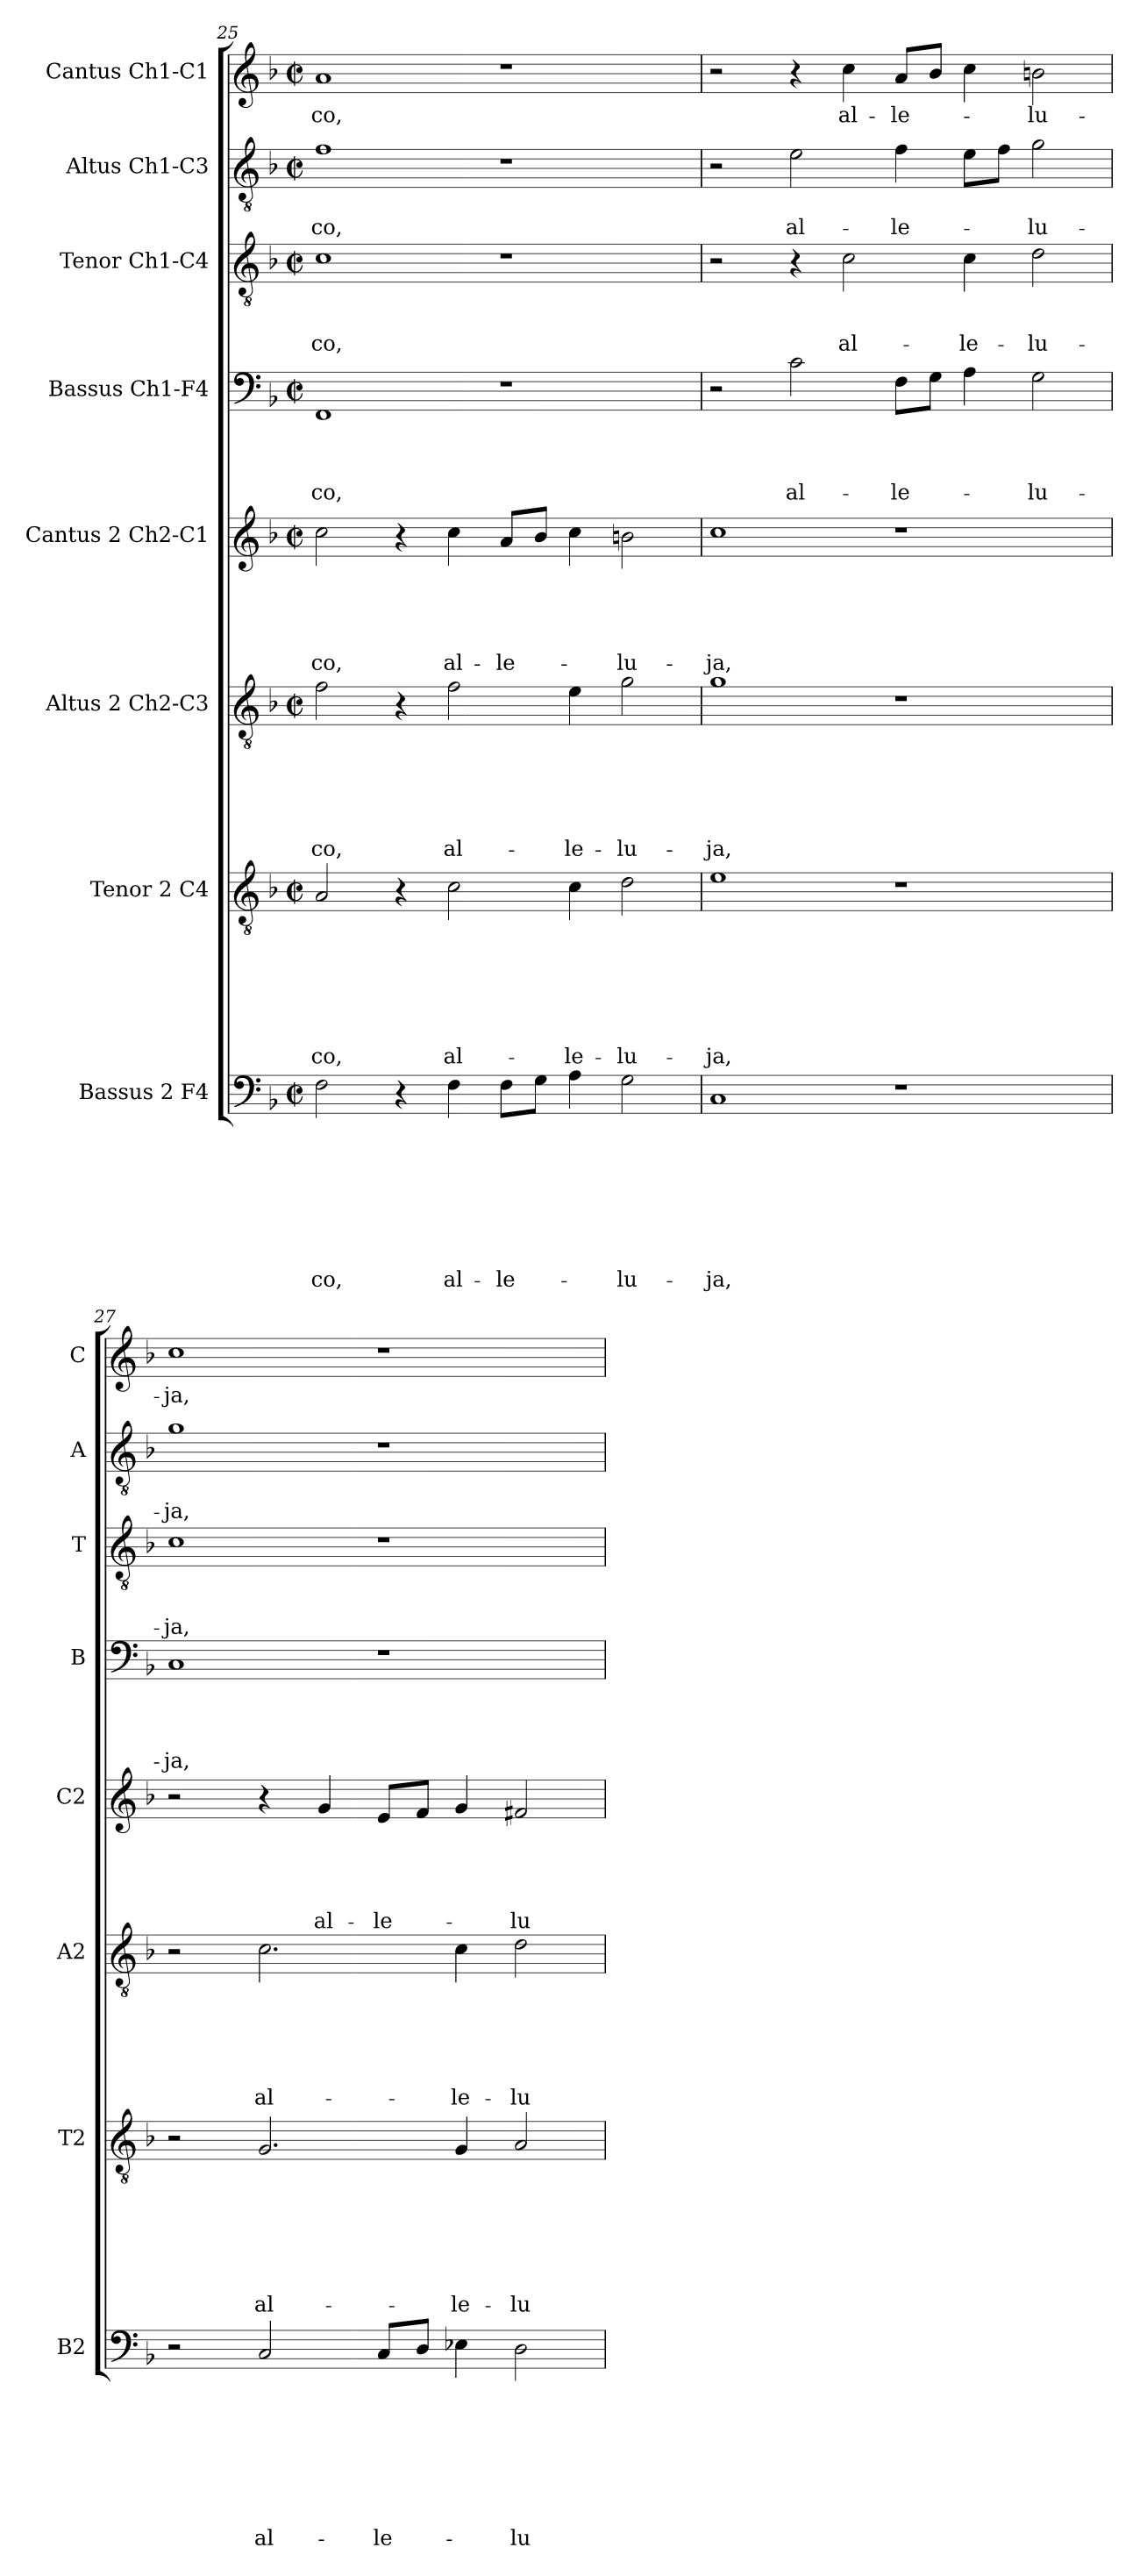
**kern	**text	**text	**text	**text	**text	**text	**text	**text	**kern	**text	**text	**text	**text	**text	**text	**text	**kern	**text	**text	**text	**text	**text	**text	**kern	**text	**text	**text	**text	**text	**kern	**text	**text	**text	**text	**kern	**text	**text	**text	**kern	**text	**text	**kern	**text
*part8	*part8	*part8	*part8	*part8	*part8	*part8	*part8	*part8	*part7	*part7	*part7	*part7	*part7	*part7	*part7	*part7	*part6	*part6	*part6	*part6	*part6	*part6	*part6	*part5	*part5	*part5	*part5	*part5	*part5	*part4	*part4	*part4	*part4	*part4	*part3	*part3	*part3	*part3	*part2	*part2	*part2	*part1	*part1
*staff8	*staff8	*staff8	*staff8	*staff8	*staff8	*staff8	*staff8	*staff8	*staff7	*staff7	*staff7	*staff7	*staff7	*staff7	*staff7	*staff7	*staff6	*staff6	*staff6	*staff6	*staff6	*staff6	*staff6	*staff5	*staff5	*staff5	*staff5	*staff5	*staff5	*staff4	*staff4	*staff4	*staff4	*staff4	*staff3	*staff3	*staff3	*staff3	*staff2	*staff2	*staff2	*staff1	*staff1
*I"Bassus 2 F4	*	*	*	*	*	*	*	*	*I"Tenor 2 C4	*	*	*	*	*	*	*	*I"Altus 2 Ch2-C3	*	*	*	*	*	*	*I"Cantus 2 Ch2-C1	*	*	*	*	*	*I"Bassus  Ch1-F4	*	*	*	*	*I"Tenor Ch1-C4	*	*	*	*I"Altus  Ch1-C3	*	*	*I"Cantus Ch1-C1	*
*I'B2	*	*	*	*	*	*	*	*	*I'T2	*	*	*	*	*	*	*	*I'A2	*	*	*	*	*	*	*I'C2	*	*	*	*	*	*I'B	*	*	*	*	*I'T	*	*	*	*I'A	*	*	*I'C	*
*clefF4	*	*	*	*	*	*	*	*	*clefGv2	*	*	*	*	*	*	*	*clefGv2	*	*	*	*	*	*	*clefG2	*	*	*	*	*	*clefF4	*	*	*	*	*clefGv2	*	*	*	*clefGv2	*	*	*clefG2	*
*k[b-]	*	*	*	*	*	*	*	*	*k[b-]	*	*	*	*	*	*	*	*k[b-]	*	*	*	*	*	*	*k[b-]	*	*	*	*	*	*k[b-]	*	*	*	*	*k[b-]	*	*	*	*k[b-]	*	*	*k[b-]	*
*F:	*	*	*	*	*	*	*	*	*F:	*	*	*	*	*	*	*	*F:	*	*	*	*	*	*	*F:	*	*	*	*	*	*F:	*	*	*	*	*F:	*	*	*	*F:	*	*	*F:	*
*M2/2	*	*	*	*	*	*	*	*	*M2/2	*	*	*	*	*	*	*	*M2/2	*	*	*	*	*	*	*M2/2	*	*	*	*	*	*M2/2	*	*	*	*	*M2/2	*	*	*	*M2/2	*	*	*M2/2	*
*met(c|)	*	*	*	*	*	*	*	*	*met(c|)	*	*	*	*	*	*	*	*met(c|)	*	*	*	*	*	*	*met(c|)	*	*	*	*	*	*met(c|)	*	*	*	*	*met(c|)	*	*	*	*met(c|)	*	*	*met(c|)	*
=25	=25	=25	=25	=25	=25	=25	=25	=25	=25	=25	=25	=25	=25	=25	=25	=25	=25	=25	=25	=25	=25	=25	=25	=25	=25	=25	=25	=25	=25	=25	=25	=25	=25	=25	=25	=25	=25	=25	=25	=25	=25	=25	=25
!	!	!	!	!	!	!	!	!LO:LY:b	!	!	!	!	!	!	!	!LO:LY:b	!	!	!	!	!	!	!LO:LY:b	!	!	!	!	!	!LO:LY:b	!	!	!	!	!LO:LY:b	!	!	!	!LO:LY:b	!	!	!LO:LY:b	!	!LO:LY:b
2F\	.	.	.	.	.	.	.	-co,	2A/	.	.	.	.	.	.	-co,	2f\	.	.	.	.	.	-co,	2cc\	.	.	.	.	-co,	1FF	.	.	.	-co,	1c	.	.	-co,	1f	.	-co,	1a	-co,
4r	.	.	.	.	.	.	.	.	4r	.	.	.	.	.	.	.	4r	.	.	.	.	.	.	4r	.	.	.	.	.	.	.	.	.	.	.	.	.	.	.	.	.	.	.
!	!	!	!	!	!	!	!	!LO:LY:b	!	!	!	!	!	!	!	!LO:LY:b	!	!	!	!	!	!	!LO:LY:b	!	!	!	!	!	!LO:LY:b	!	!	!	!	!	!	!	!	!	!	!	!	!	!
4F\	.	.	.	.	.	.	.	al-	2c\	.	.	.	.	.	.	al-	2f\	.	.	.	.	.	al-	4cc\	.	.	.	.	al-	.	.	.	.	.	.	.	.	.	.	.	.	.	.
!	!	!	!	!	!	!	!	!LO:LY:b	!	!	!	!	!	!	!	!	!	!	!	!	!	!	!	!	!	!	!	!	!LO:LY:b	!	!	!	!	!	!	!	!	!	!	!	!	!	!
8F\L	.	.	.	.	.	.	.	-le-	.	.	.	.	.	.	.	.	.	.	.	.	.	.	.	8a/L	.	.	.	.	-le-	1r	.	.	.	.	1r	.	.	.	1r	.	.	1r	.
8G\J	.	.	.	.	.	.	.	.	.	.	.	.	.	.	.	.	.	.	.	.	.	.	.	8b-/J	.	.	.	.	.	.	.	.	.	.	.	.	.	.	.	.	.	.	.
!	!	!	!	!	!	!	!	!	!	!	!	!	!	!	!	!LO:LY:b	!	!	!	!	!	!	!LO:LY:b	!	!	!	!	!	!	!	!	!	!	!	!	!	!	!	!	!	!	!	!
4A\	.	.	.	.	.	.	.	.	4c\	.	.	.	.	.	.	-le-	4e\	.	.	.	.	.	-le-	4cc\	.	.	.	.	.	.	.	.	.	.	.	.	.	.	.	.	.	.	.
!	!	!	!	!	!	!	!	!LO:LY:b	!	!	!	!	!	!	!	!LO:LY:b	!	!	!	!	!	!	!LO:LY:b	!	!	!	!	!	!LO:LY:b	!	!	!	!	!	!	!	!	!	!	!	!	!	!
2G\	.	.	.	.	.	.	.	-lu-	2d\	.	.	.	.	.	.	-lu-	2g\	.	.	.	.	.	-lu-	2bn\	.	.	.	.	-lu-	.	.	.	.	.	.	.	.	.	.	.	.	.	.
=26	=26	=26	=26	=26	=26	=26	=26	=26	=26	=26	=26	=26	=26	=26	=26	=26	=26	=26	=26	=26	=26	=26	=26	=26	=26	=26	=26	=26	=26	=26	=26	=26	=26	=26	=26	=26	=26	=26	=26	=26	=26	=26	=26
!	!	!	!	!	!	!	!	!LO:LY:b	!	!	!	!	!	!	!	!LO:LY:b	!	!	!	!	!	!	!LO:LY:b	!	!	!	!	!	!LO:LY:b	!	!	!	!	!	!	!	!	!	!	!	!	!	!
1C	.	.	.	.	.	.	.	-ja,	1e	.	.	.	.	.	.	-ja,	1g	.	.	.	.	.	-ja,	1cc	.	.	.	.	-ja,	2r	.	.	.	.	2r	.	.	.	2r	.	.	2r	.
!	!	!	!	!	!	!	!	!	!	!	!	!	!	!	!	!	!	!	!	!	!	!	!	!	!	!	!	!	!	!	!	!	!	!LO:LY:b	!	!	!	!	!	!	!LO:LY:b	!	!
.	.	.	.	.	.	.	.	.	.	.	.	.	.	.	.	.	.	.	.	.	.	.	.	.	.	.	.	.	.	2c\	.	.	.	al-	4r	.	.	.	2e\	.	al-	4r	.
!	!	!	!	!	!	!	!	!	!	!	!	!	!	!	!	!	!	!	!	!	!	!	!	!	!	!	!	!	!	!	!	!	!	!	!	!	!	!LO:LY:b	!	!	!	!	!LO:LY:b
.	.	.	.	.	.	.	.	.	.	.	.	.	.	.	.	.	.	.	.	.	.	.	.	.	.	.	.	.	.	.	.	.	.	.	2c\	.	.	al-	.	.	.	4cc\	al-
!	!	!	!	!	!	!	!	!	!	!	!	!	!	!	!	!	!	!	!	!	!	!	!	!	!	!	!	!	!	!	!	!	!	!LO:LY:b	!	!	!	!	!	!	!LO:LY:b	!	!LO:LY:b
1r	.	.	.	.	.	.	.	.	1r	.	.	.	.	.	.	.	1r	.	.	.	.	.	.	1r	.	.	.	.	.	8F\L	.	.	.	-le-	.	.	.	.	4f\	.	-le-	8a/L	-le-
.	.	.	.	.	.	.	.	.	.	.	.	.	.	.	.	.	.	.	.	.	.	.	.	.	.	.	.	.	.	8G\J	.	.	.	.	.	.	.	.	.	.	.	8b-/J	.
!	!	!	!	!	!	!	!	!	!	!	!	!	!	!	!	!	!	!	!	!	!	!	!	!	!	!	!	!	!	!	!	!	!	!	!	!	!	!LO:LY:b	!	!	!	!	!
.	.	.	.	.	.	.	.	.	.	.	.	.	.	.	.	.	.	.	.	.	.	.	.	.	.	.	.	.	.	4A\	.	.	.	.	4c\	.	.	-le-	8e\L	.	.	4cc\	.
.	.	.	.	.	.	.	.	.	.	.	.	.	.	.	.	.	.	.	.	.	.	.	.	.	.	.	.	.	.	.	.	.	.	.	.	.	.	.	8f\J	.	.	.	.
!	!	!	!	!	!	!	!	!	!	!	!	!	!	!	!	!	!	!	!	!	!	!	!	!	!	!	!	!	!	!	!	!	!	!LO:LY:b	!	!	!	!LO:LY:b	!	!	!LO:LY:b	!	!LO:LY:b
.	.	.	.	.	.	.	.	.	.	.	.	.	.	.	.	.	.	.	.	.	.	.	.	.	.	.	.	.	.	2G\	.	.	.	-lu-	2d\	.	.	-lu-	2g\	.	-lu-	2bn\	-lu-
!!LO:LB:g=z
=27	=27	=27	=27	=27	=27	=27	=27	=27	=27	=27	=27	=27	=27	=27	=27	=27	=27	=27	=27	=27	=27	=27	=27	=27	=27	=27	=27	=27	=27	=27	=27	=27	=27	=27	=27	=27	=27	=27	=27	=27	=27	=27	=27
!	!	!	!	!	!	!	!	!	!	!	!	!	!	!	!	!	!	!	!	!	!	!	!	!	!	!	!	!	!	!	!	!	!	!LO:LY:b	!	!	!	!LO:LY:b	!	!	!LO:LY:b	!	!LO:LY:b
2r	.	.	.	.	.	.	.	.	2r	.	.	.	.	.	.	.	2r	.	.	.	.	.	.	2r	.	.	.	.	.	1C	.	.	.	-ja,	1c	.	.	-ja,	1g	.	-ja,	1cc	-ja,
!	!	!	!	!	!	!	!	!LO:LY:b	!	!	!	!	!	!	!	!LO:LY:b	!	!	!	!	!	!	!LO:LY:b	!	!	!	!	!	!	!	!	!	!	!	!	!	!	!	!	!	!	!	!
2C/	.	.	.	.	.	.	.	al-	2.G/	.	.	.	.	.	.	al-	2.c\	.	.	.	.	.	al-	4r	.	.	.	.	.	.	.	.	.	.	.	.	.	.	.	.	.	.	.
!	!	!	!	!	!	!	!	!	!	!	!	!	!	!	!	!	!	!	!	!	!	!	!	!	!	!	!	!	!LO:LY:b	!	!	!	!	!	!	!	!	!	!	!	!	!	!
.	.	.	.	.	.	.	.	.	.	.	.	.	.	.	.	.	.	.	.	.	.	.	.	4g/	.	.	.	.	al-	.	.	.	.	.	.	.	.	.	.	.	.	.	.
!	!	!	!	!	!	!	!	!LO:LY:b	!	!	!	!	!	!	!	!	!	!	!	!	!	!	!	!	!	!	!	!	!LO:LY:b	!	!	!	!	!	!	!	!	!	!	!	!	!	!
8C/L	.	.	.	.	.	.	.	-le-	.	.	.	.	.	.	.	.	.	.	.	.	.	.	.	8e/L	.	.	.	.	-le-	1r	.	.	.	.	1r	.	.	.	1r	.	.	1r	.
8D/J	.	.	.	.	.	.	.	.	.	.	.	.	.	.	.	.	.	.	.	.	.	.	.	8f/J	.	.	.	.	.	.	.	.	.	.	.	.	.	.	.	.	.	.	.
!	!	!	!	!	!	!	!	!	!	!	!	!	!	!	!	!LO:LY:b	!	!	!	!	!	!	!LO:LY:b	!	!	!	!	!	!	!	!	!	!	!	!	!	!	!	!	!	!	!	!
4E-X\	.	.	.	.	.	.	.	.	4G/	.	.	.	.	.	.	-le-	4c\	.	.	.	.	.	-le-	4g/	.	.	.	.	.	.	.	.	.	.	.	.	.	.	.	.	.	.	.
!	!	!	!	!	!	!	!	!LO:LY:b	!	!	!	!	!	!	!	!LO:LY:b	!	!	!	!	!	!	!LO:LY:b	!	!	!	!	!	!LO:LY:b	!	!	!	!	!	!	!	!	!	!	!	!	!	!
2D\	.	.	.	.	.	.	.	-lu-	2A/	.	.	.	.	.	.	-lu-	2d\	.	.	.	.	.	-lu-	2f#X/	.	.	.	.	-lu-	.	.	.	.	.	.	.	.	.	.	.	.	.	.
=	=	=	=	=	=	=	=	=	=	=	=	=	=	=	=	=	=	=	=	=	=	=	=	=	=	=	=	=	=	=	=	=	=	=	=	=	=	=	=	=	=	=	=
*-	*-	*-	*-	*-	*-	*-	*-	*-	*-	*-	*-	*-	*-	*-	*-	*-	*-	*-	*-	*-	*-	*-	*-	*-	*-	*-	*-	*-	*-	*-	*-	*-	*-	*-	*-	*-	*-	*-	*-	*-	*-	*-	*-
